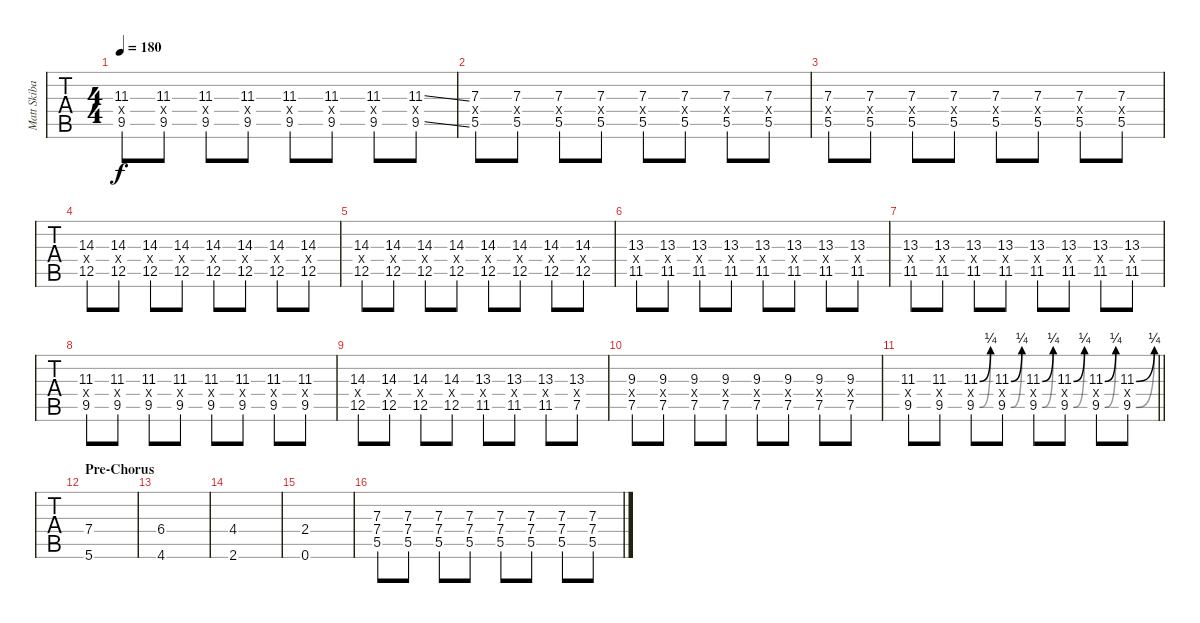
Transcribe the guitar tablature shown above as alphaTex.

\track ("Matt Skiba - Guitar Two" "Matt Skiba") {instrument distortionguitar}
\staff {tabs}
\tuning (E4 B3 G3 D3 A2 E2) {hide}
\ts (4 4)
\tempo 180
\clef g2
\ks a
(11.3 9.4{x} 9.5).8{dy f} (11.3 9.4{x} 9.5).8 (11.3 9.4{x} 9.5).8 (11.3 9.4{x} 9.5).8 (11.3 9.4{x} 9.5).8 (11.3 9.4{x} 9.5).8 (11.3 9.4{x} 9.5).8 (11.3{ss} 9.4{x} 9.5{ss}).8 |
(7.3 5.4{x} 5.5).8 (7.3 5.4{x} 5.5).8 (7.3 5.4{x} 5.5).8 (7.3 5.4{x} 5.5).8 (7.3 5.4{x} 5.5).8 (7.3 5.4{x} 5.5).8 (7.3 5.4{x} 5.5).8 (7.3 5.4{x} 5.5).8 |
(7.3 5.4{x} 5.5).8 (7.3 5.4{x} 5.5).8 (7.3 5.4{x} 5.5).8 (7.3 5.4{x} 5.5).8 (7.3 5.4{x} 5.5).8 (7.3 5.4{x} 5.5).8 (7.3 5.4{x} 5.5).8 (7.3 5.4{x} 5.5).8 |
(14.3 12.4{x} 12.5).8 (14.3 12.4{x} 12.5).8 (14.3 12.4{x} 12.5).8 (14.3 12.4{x} 12.5).8 (14.3 12.4{x} 12.5).8 (14.3 12.4{x} 12.5).8 (14.3 12.4{x} 12.5).8 (14.3 12.4{x} 12.5).8 |
(14.3 12.4{x} 12.5).8 (14.3 12.4{x} 12.5).8 (14.3 12.4{x} 12.5).8 (14.3 12.4{x} 12.5).8 (14.3 12.4{x} 12.5).8 (14.3 12.4{x} 12.5).8 (14.3 12.4{x} 12.5).8 (14.3 12.4{x} 12.5).8 |
(13.3 11.4{x} 11.5).8 (13.3 11.4{x} 11.5).8 (13.3 11.4{x} 11.5).8 (13.3 11.4{x} 11.5).8 (13.3 11.4{x} 11.5).8 (13.3 11.4{x} 11.5).8 (13.3 11.4{x} 11.5).8 (13.3 11.4{x} 11.5).8 |
(13.3 11.4{x} 11.5).8 (13.3 11.4{x} 11.5).8 (13.3 11.4{x} 11.5).8 (13.3 11.4{x} 11.5).8 (13.3 11.4{x} 11.5).8 (13.3 11.4{x} 11.5).8 (13.3 11.4{x} 11.5).8 (13.3 11.4{x} 11.5).8 |
(11.3 9.4{x} 9.5).8 (11.3 9.4{x} 9.5).8 (11.3 9.4{x} 9.5).8 (11.3 9.4{x} 9.5).8 (11.3 9.4{x} 9.5).8 (11.3 9.4{x} 9.5).8 (11.3 9.4{x} 9.5).8 (11.3 9.4{x} 9.5).8 |
(14.3 12.4{x} 12.5).8 (14.3 12.4{x} 12.5).8 (14.3 12.4{x} 12.5).8 (14.3 12.4{x} 12.5).8 (13.3 11.4{x} 11.5).8 (13.3 11.4{x} 11.5).8 (13.3 11.4{x} 11.5).8 (13.3 11.4{x} 7.5).8 |
(9.3 5.4{x} 7.5).8 (9.3 5.4{x} 7.5).8 (9.3 5.4{x} 7.5).8 (9.3 5.4{x} 7.5).8 (9.3 5.4{x} 7.5).8 (9.3 5.4{x} 7.5).8 (9.3 5.4{x} 7.5).8 (9.3 5.4{x} 7.5).8 |
\barLineRight lightlight
(11.3 9.4{x} 9.5).8 (11.3 9.4{x} 9.5).8 (11.3{be (bend 0 0 60 1)} 9.4{x} 9.5{be (bend 0 0 60 1)}).8 (11.3{be (bend 0 0 60 1)} 9.4{x} 9.5{be (bend 0 0 60 1)}).8 (11.3{be (bend 0 0 60 1)} 9.4{x} 9.5{be (bend 0 0 60 1)}).8 (11.3{be (bend 0 0 60 1)} 9.4{x} 9.5{be (bend 0 0 60 1)}).8 (11.3{be (bend 0 0 60 1)} 9.4{x} 9.5{be (bend 0 0 60 1)}).8 (11.3{be (bend 0 0 60 1)} 9.4{x} 9.5{be (bend 0 0 60 1)}).8 |
\section ("" "Pre-Chorus")
(7.4 5.6).1 |
(6.4 4.6).1 |
(4.4 2.6).1 |
(2.4 0.6).1 |
(7.3 7.4 5.5).8 (7.3 7.4 5.5).8 (7.3 7.4 5.5).8 (7.3 7.4 5.5).8 (7.3 7.4 5.5).8 (7.3 7.4 5.5).8 (7.3 7.4 5.5).8 (7.3 7.4 5.5).8
